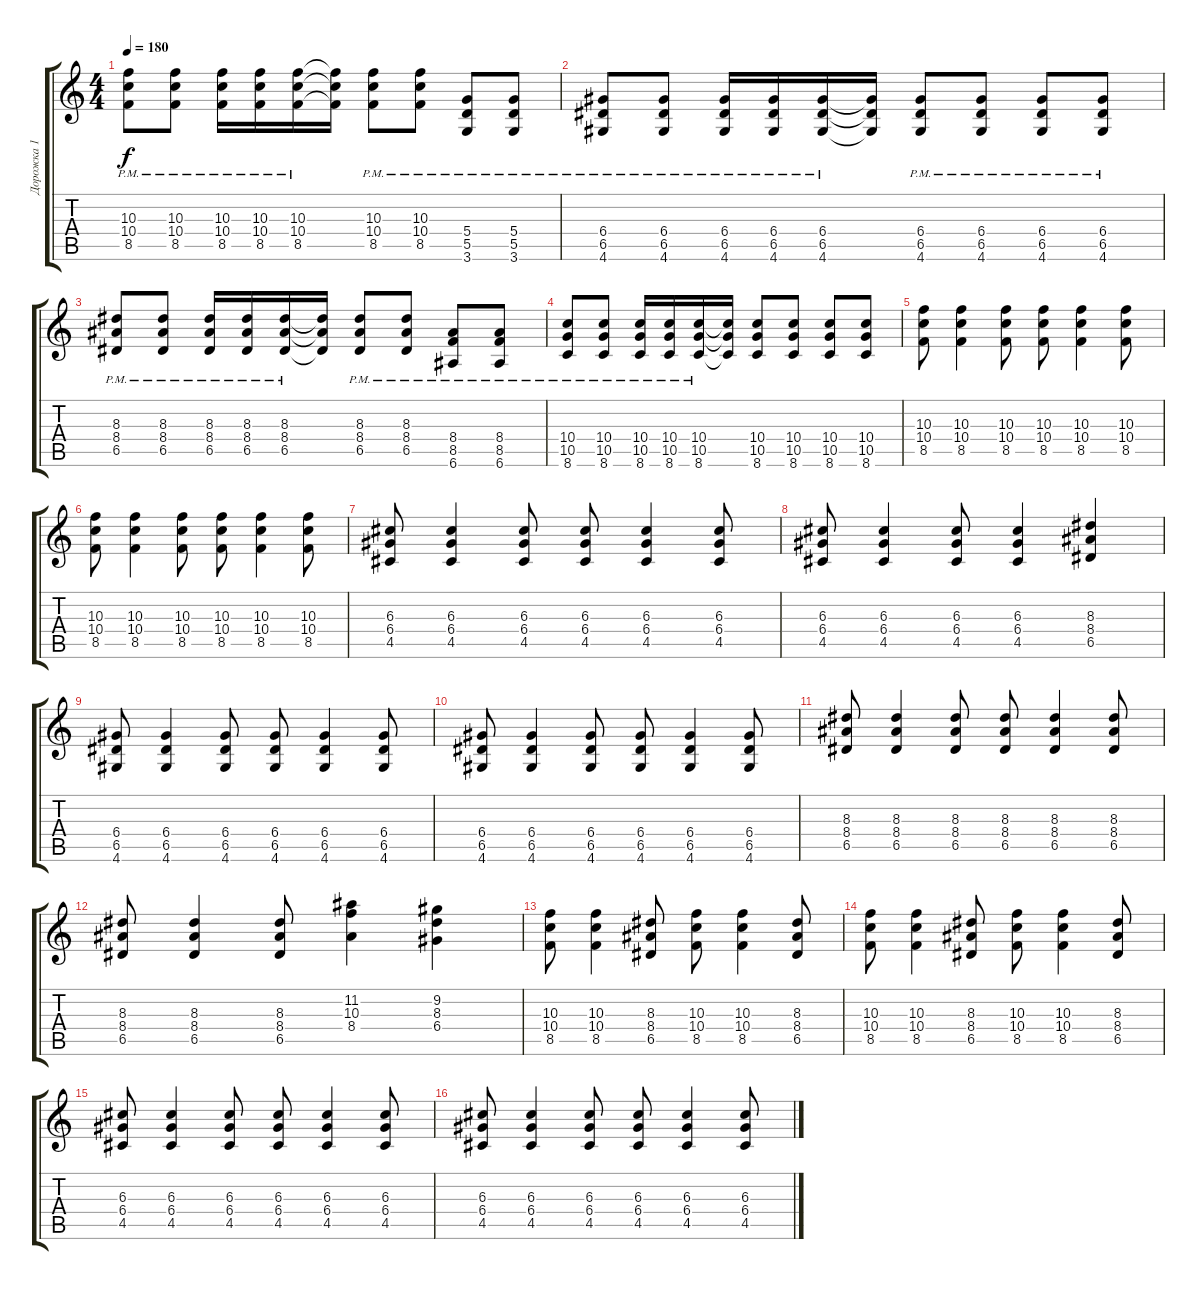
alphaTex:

\track ("Дорожка 1" "Дорожка 1") {instrument distortionguitar}
\staff {score tabs}
\tuning (E4 B3 G3 D3 A2 E2) {hide}
\ts (4 4)
\tempo 180
\clef g2
\ks c
(10.3{pm} 10.4{pm} 8.5{pm}).8{dy f} (10.3{pm} 10.4{pm} 8.5{pm}).8 (10.3{pm} 10.4{pm} 8.5{pm}).16 (10.3{pm} 10.4{pm} 8.5{pm}).16 (10.3{pm} 10.4{pm} 8.5{pm}).16 (10.3{t} 10.4{t} 8.5{t}).16 (10.3{pm} 10.4{pm} 8.5{pm}).8 (10.3{pm} 10.4{pm} 8.5{pm}).8 (5.4{pm} 5.5{pm} 3.6{pm}).8 (5.4{pm} 5.5{pm} 3.6{pm}).8 |
(6.4{pm} 6.5{pm} 4.6{pm}).8 (6.4{pm} 6.5{pm} 4.6{pm}).8 (6.4{pm} 6.5{pm} 4.6{pm}).16 (6.4{pm} 6.5{pm} 4.6{pm}).16 (6.4{pm} 6.5{pm} 4.6{pm}).16 (6.4{t} 6.5{t} 4.6{t}).16 (6.4{pm} 6.5{pm} 4.6{pm}).8 (6.4{pm} 6.5{pm} 4.6{pm}).8 (6.4{pm} 6.5{pm} 4.6{pm}).8 (6.4{pm} 6.5{pm} 4.6{pm}).8 |
(8.3{pm} 8.4{pm} 6.5{pm}).8 (8.3{pm} 8.4{pm} 6.5{pm}).8 (8.3{pm} 8.4{pm} 6.5{pm}).16 (8.3{pm} 8.4{pm} 6.5{pm}).16 (8.3{pm} 8.4{pm} 6.5{pm}).16 (8.3{t} 8.4{t} 6.5{t}).16 (8.3{pm} 8.4{pm} 6.5{pm}).8 (8.3{pm} 8.4{pm} 6.5{pm}).8 (8.4{pm} 8.5{pm} 6.6{pm}).8 (8.4{pm} 8.5{pm} 6.6{pm}).8 |
(10.4{pm} 10.5{pm} 8.6{pm}).8 (10.4{pm} 10.5{pm} 8.6{pm}).8 (10.4{pm} 10.5{pm} 8.6{pm}).16 (10.4{pm} 10.5{pm} 8.6{pm}).16 (10.4{pm} 10.5{pm} 8.6{pm}).16 (10.4{t} 10.5{t} 8.6{t}).16 (10.4 10.5 8.6).8 (10.4 10.5 8.6).8 (10.4 10.5 8.6).8 (10.4 10.5 8.6).8 |
(10.3 10.4 8.5).8 (10.3 10.4 8.5).4 (10.3 10.4 8.5).8 (10.3 10.4 8.5).8 (10.3 10.4 8.5).4 (10.3 10.4 8.5).8 |
(10.3 10.4 8.5).8 (10.3 10.4 8.5).4 (10.3 10.4 8.5).8 (10.3 10.4 8.5).8 (10.3 10.4 8.5).4 (10.3 10.4 8.5).8 |
(6.3 6.4 4.5).8 (6.3 6.4 4.5).4 (6.3 6.4 4.5).8 (6.3 6.4 4.5).8 (6.3 6.4 4.5).4 (6.3 6.4 4.5).8 |
(6.3 6.4 4.5).8 (6.3 6.4 4.5).4 (6.3 6.4 4.5).8 (6.3 6.4 4.5).4 (8.3 8.4 6.5).4 |
(6.4 6.5 4.6).8 (6.4 6.5 4.6).4 (6.4 6.5 4.6).8 (6.4 6.5 4.6).8 (6.4 6.5 4.6).4 (6.4 6.5 4.6).8 |
(6.4 6.5 4.6).8 (6.4 6.5 4.6).4 (6.4 6.5 4.6).8 (6.4 6.5 4.6).8 (6.4 6.5 4.6).4 (6.4 6.5 4.6).8 |
(8.3 8.4 6.5).8 (8.3 8.4 6.5).4 (8.3 8.4 6.5).8 (8.3 8.4 6.5).8 (8.3 8.4 6.5).4 (8.3 8.4 6.5).8 |
(8.3 8.4 6.5).8 (8.3 8.4 6.5).4 (8.3 8.4 6.5).8 (11.2 10.3 8.4).4 (9.2 8.3 6.4).4 |
(10.3 10.4 8.5).8 (10.3 10.4 8.5).4 (8.3 8.4 6.5).8 (10.3 10.4 8.5).8 (10.3 10.4 8.5).4 (8.3 8.4 6.5).8 |
(10.3 10.4 8.5).8 (10.3 10.4 8.5).4 (8.3 8.4 6.5).8 (10.3 10.4 8.5).8 (10.3 10.4 8.5).4 (8.3 8.4 6.5).8 |
(6.3 6.4 4.5).8 (6.3 6.4 4.5).4 (6.3 6.4 4.5).8 (6.3 6.4 4.5).8 (6.3 6.4 4.5).4 (6.3 6.4 4.5).8 |
(6.3 6.4 4.5).8 (6.3 6.4 4.5).4 (6.3 6.4 4.5).8 (6.3 6.4 4.5).8 (6.3 6.4 4.5).4 (6.3 6.4 4.5).8
